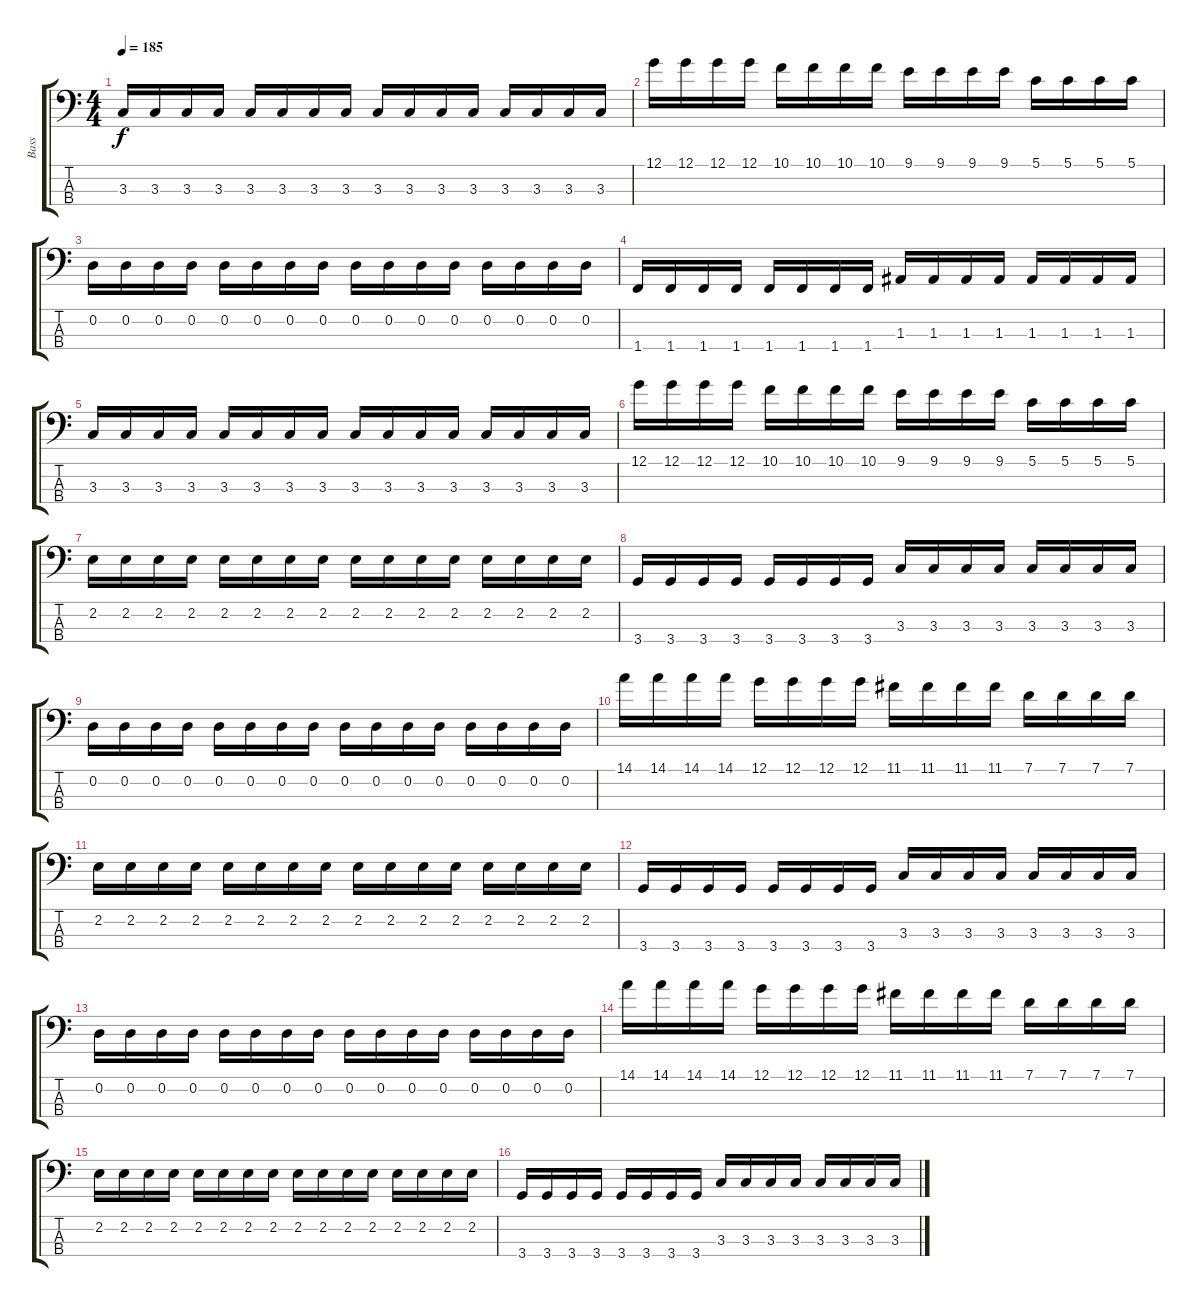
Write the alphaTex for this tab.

\track ("Bass" "Bass") {instrument electricbasspick}
\staff {score tabs}
\tuning (G2 D2 A1 E1) {hide}
\ts (4 4)
\tempo 185
\clef f4
\ks c
3.3.16{dy f} 3.3.16 3.3.16 3.3.16 3.3.16 3.3.16 3.3.16 3.3.16 3.3.16 3.3.16 3.3.16 3.3.16 3.3.16 3.3.16 3.3.16 3.3.16 |
12.1.16 12.1.16 12.1.16 12.1.16 10.1.16 10.1.16 10.1.16 10.1.16 9.1.16 9.1.16 9.1.16 9.1.16 5.1.16 5.1.16 5.1.16 5.1.16 |
0.2.16 0.2.16 0.2.16 0.2.16 0.2.16 0.2.16 0.2.16 0.2.16 0.2.16 0.2.16 0.2.16 0.2.16 0.2.16 0.2.16 0.2.16 0.2.16 |
1.4.16 1.4.16 1.4.16 1.4.16 1.4.16 1.4.16 1.4.16 1.4.16 1.3.16 1.3.16 1.3.16 1.3.16 1.3.16 1.3.16 1.3.16 1.3.16 |
3.3.16 3.3.16 3.3.16 3.3.16 3.3.16 3.3.16 3.3.16 3.3.16 3.3.16 3.3.16 3.3.16 3.3.16 3.3.16 3.3.16 3.3.16 3.3.16 |
12.1.16 12.1.16 12.1.16 12.1.16 10.1.16 10.1.16 10.1.16 10.1.16 9.1.16 9.1.16 9.1.16 9.1.16 5.1.16 5.1.16 5.1.16 5.1.16 |
2.2.16 2.2.16 2.2.16 2.2.16 2.2.16 2.2.16 2.2.16 2.2.16 2.2.16 2.2.16 2.2.16 2.2.16 2.2.16 2.2.16 2.2.16 2.2.16 |
3.4.16 3.4.16 3.4.16 3.4.16 3.4.16 3.4.16 3.4.16 3.4.16 3.3.16 3.3.16 3.3.16 3.3.16 3.3.16 3.3.16 3.3.16 3.3.16 |
0.2.16 0.2.16 0.2.16 0.2.16 0.2.16 0.2.16 0.2.16 0.2.16 0.2.16 0.2.16 0.2.16 0.2.16 0.2.16 0.2.16 0.2.16 0.2.16 |
14.1.16 14.1.16 14.1.16 14.1.16 12.1.16 12.1.16 12.1.16 12.1.16 11.1.16 11.1.16 11.1.16 11.1.16 7.1.16 7.1.16 7.1.16 7.1.16 |
2.2.16 2.2.16 2.2.16 2.2.16 2.2.16 2.2.16 2.2.16 2.2.16 2.2.16 2.2.16 2.2.16 2.2.16 2.2.16 2.2.16 2.2.16 2.2.16 |
3.4.16 3.4.16 3.4.16 3.4.16 3.4.16 3.4.16 3.4.16 3.4.16 3.3.16 3.3.16 3.3.16 3.3.16 3.3.16 3.3.16 3.3.16 3.3.16 |
0.2.16 0.2.16 0.2.16 0.2.16 0.2.16 0.2.16 0.2.16 0.2.16 0.2.16 0.2.16 0.2.16 0.2.16 0.2.16 0.2.16 0.2.16 0.2.16 |
14.1.16 14.1.16 14.1.16 14.1.16 12.1.16 12.1.16 12.1.16 12.1.16 11.1.16 11.1.16 11.1.16 11.1.16 7.1.16 7.1.16 7.1.16 7.1.16 |
2.2.16 2.2.16 2.2.16 2.2.16 2.2.16 2.2.16 2.2.16 2.2.16 2.2.16 2.2.16 2.2.16 2.2.16 2.2.16 2.2.16 2.2.16 2.2.16 |
3.4.16 3.4.16 3.4.16 3.4.16 3.4.16 3.4.16 3.4.16 3.4.16 3.3.16 3.3.16 3.3.16 3.3.16 3.3.16 3.3.16 3.3.16 3.3.16
